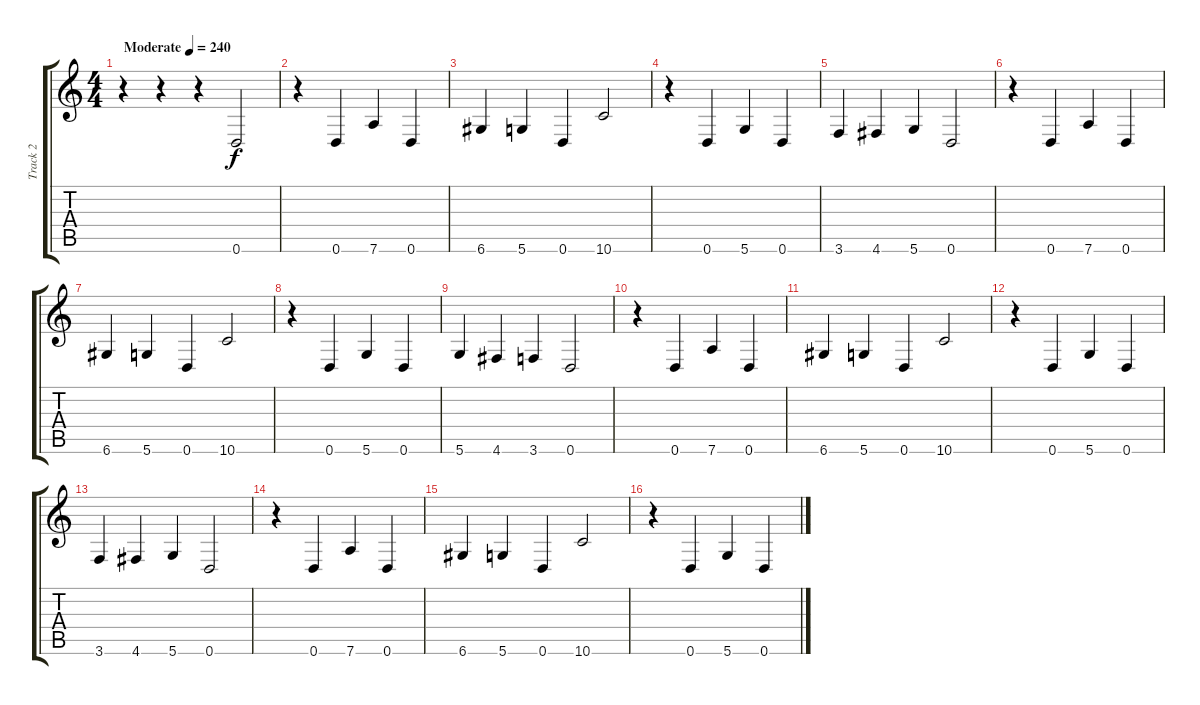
\track ("Track 2" "Track 2") {instrument electricbasspick}
\staff {score tabs}
\tuning (E4 B3 G3 D3 A2 D2) {hide}
\ts (4 4)
\tempo (240 "Moderate")
\clef g2
\ks c
r.4{dy f instrument electricbasspick} r.4 r.4 0.6.2 |
r.4 0.6.4 7.6.4 0.6.4 |
6.6.4 5.6.4 0.6.4 10.6.2 |
r.4 0.6.4 5.6.4 0.6.4 |
3.6.4 4.6.4 5.6.4 0.6.2 |
r.4 0.6.4 7.6.4 0.6.4 |
6.6.4 5.6.4 0.6.4 10.6.2 |
r.4 0.6.4 5.6.4 0.6.4 |
5.6.4 4.6.4 3.6.4 0.6.2 |
r.4 0.6.4 7.6.4 0.6.4 |
6.6.4 5.6.4 0.6.4 10.6.2 |
r.4 0.6.4 5.6.4 0.6.4 |
3.6.4 4.6.4 5.6.4 0.6.2 |
r.4 0.6.4 7.6.4 0.6.4 |
6.6.4 5.6.4 0.6.4 10.6.2 |
r.4 0.6.4 5.6.4 0.6.4
